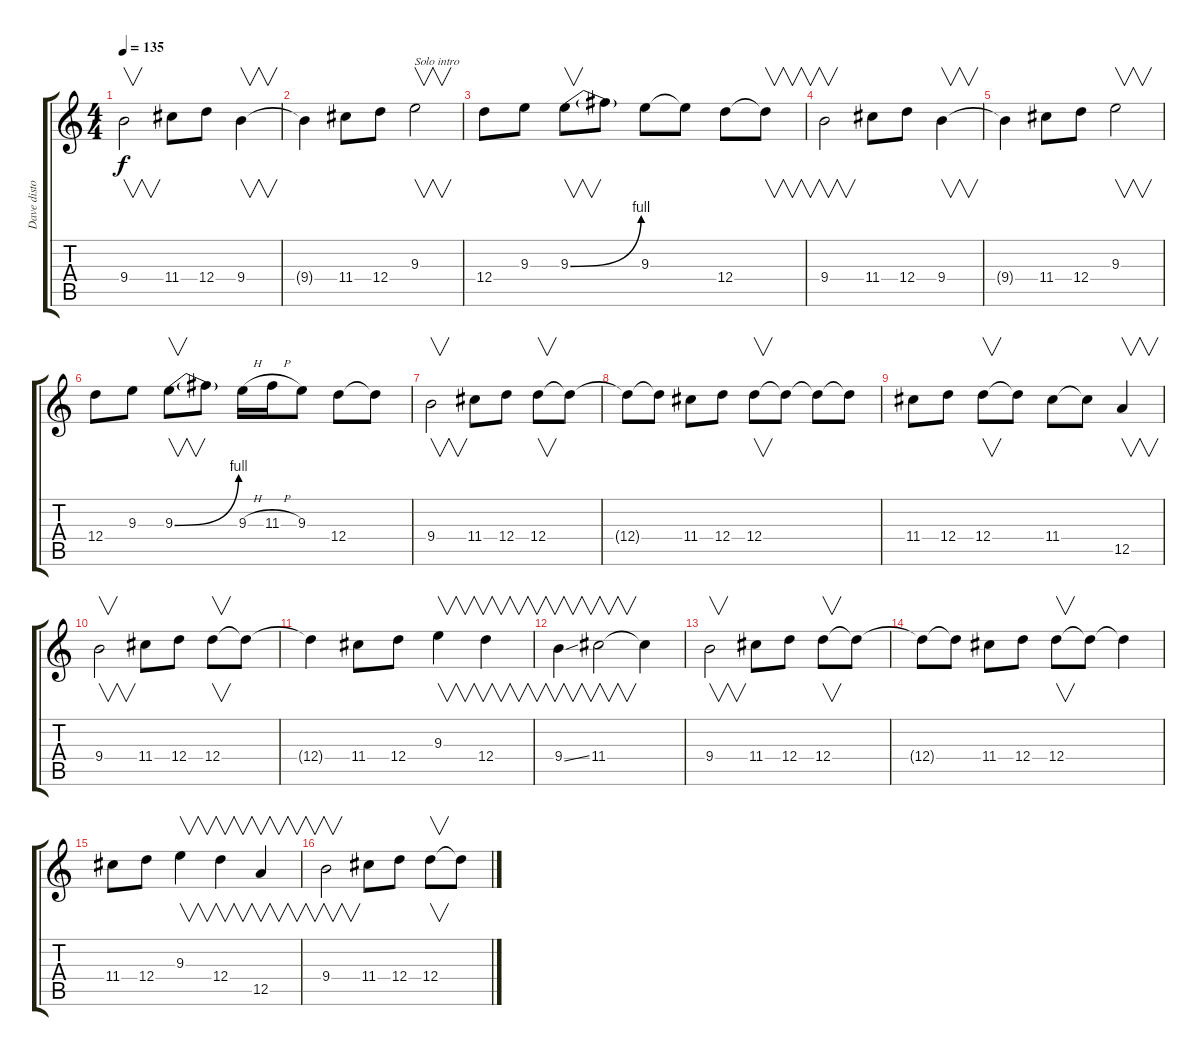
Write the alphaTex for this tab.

\track ("Dave distortion" "Dave disto") {instrument distortionguitar}
\staff {score tabs}
\tuning (E4 B3 G3 D3 A2 E2) {hide}
\ts (4 4)
\tempo 135
\clef g2
\ks c
9.4.2{v txt "" dy f instrument distortionguitar} 11.4.8 12.4.8 9.4.4{v} |
9.4{t}.4 11.4.8 12.4.8 9.3.2{v txt "Solo intro"} |
12.4.8 9.3.8 9.3{be (bend 0 0 60 4)}.8{v} 9.3{t}.8 9.3.8 9.3{t}.8 12.4.8 12.4{t}.8{v} |
9.4.2{v} 11.4.8 12.4.8 9.4.4{v} |
9.4{t}.4 11.4.8 12.4.8 9.3.2{v} |
12.4.8 9.3.8 9.3{be (bend 0 0 60 4)}.8{v} 9.3{t}.8 9.3{h}.16 11.3{h}.16 9.3.8 12.4.8 12.4{t}.8 |
9.4.2{v} 11.4.8 12.4.8 12.4.8{v} 12.4{t}.8 |
12.4{t}.8 12.4{t}.8 11.4.8 12.4.8 12.4.8{v} 12.4{t}.8 12.4{t}.8 12.4{t}.8 |
11.4.8 12.4.8 12.4.8{v} 12.4{t}.8 11.4.8 11.4{t}.8 12.5.4{v} |
9.4.2{v} 11.4.8 12.4.8 12.4.8{v} 12.4{t}.8 |
12.4{t}.4 11.4.8 12.4.8 9.3.4{v} 12.4.4{v} |
9.4{ss}.4{v} 11.4.2{v} 11.4{t}.4 |
9.4.2{v} 11.4.8 12.4.8 12.4.8{v} 12.4{t}.8 |
12.4{t}.8 12.4{t}.8 11.4.8 12.4.8 12.4.8{v} 12.4{t}.8 12.4{t}.4 |
11.4.8 12.4.8 9.3.4{v} 12.4.4{v} 12.5.4{v} |
9.4.2{v} 11.4.8 12.4.8 12.4.8{v} 12.4{t}.8
